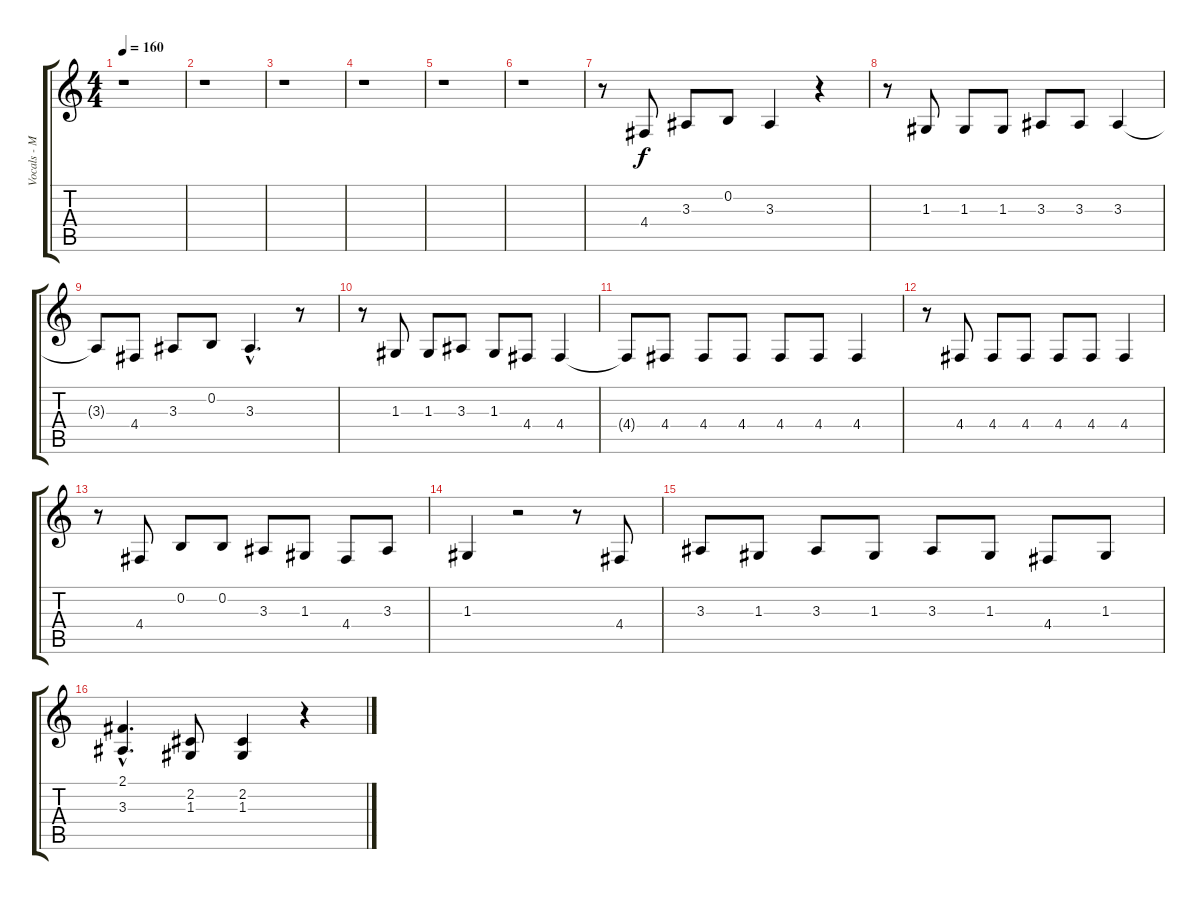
\track ("Vocals - Mark" "Vocals - M") {instrument altosax}
\staff {score tabs}
\tuning (E4 B3 G3 D3 A2 E2) {hide}
\ts (4 4)
\tempo 160
\clef g2
\ks c
r.1{dy f} |
r.1 |
r.1 |
r.1 |
r.1 |
r.1 |
r.8 4.4.8 3.3.8 0.2.8 3.3.4 r.4 |
r.8 1.3.8 1.3.8 1.3.8 3.3.8 3.3.8 3.3.4 |
3.3{t}.8 4.4.8 3.3.8 0.2.8 3.3{hac}.4{d} r.8 |
r.8 1.3.8 1.3.8 3.3.8 1.3.8 4.4.8 4.4.4 |
4.4{t}.8 4.4.8 4.4.8 4.4.8 4.4.8 4.4.8 4.4.4 |
r.8 4.4.8 4.4.8 4.4.8 4.4.8 4.4.8 4.4.4 |
r.8 4.4.8 0.2.8 0.2.8 3.3.8 1.3.8 4.4.8 3.3.8 |
1.3.4 r.2 r.8 4.4.8 |
3.3.8 1.3.8 3.3.8 1.3.8 3.3.8 1.3.8 4.4.8 1.3.8 |
(2.1{hac} 3.3{hac}).4{d} (2.2 1.3).8 (2.2 1.3).4 r.4
